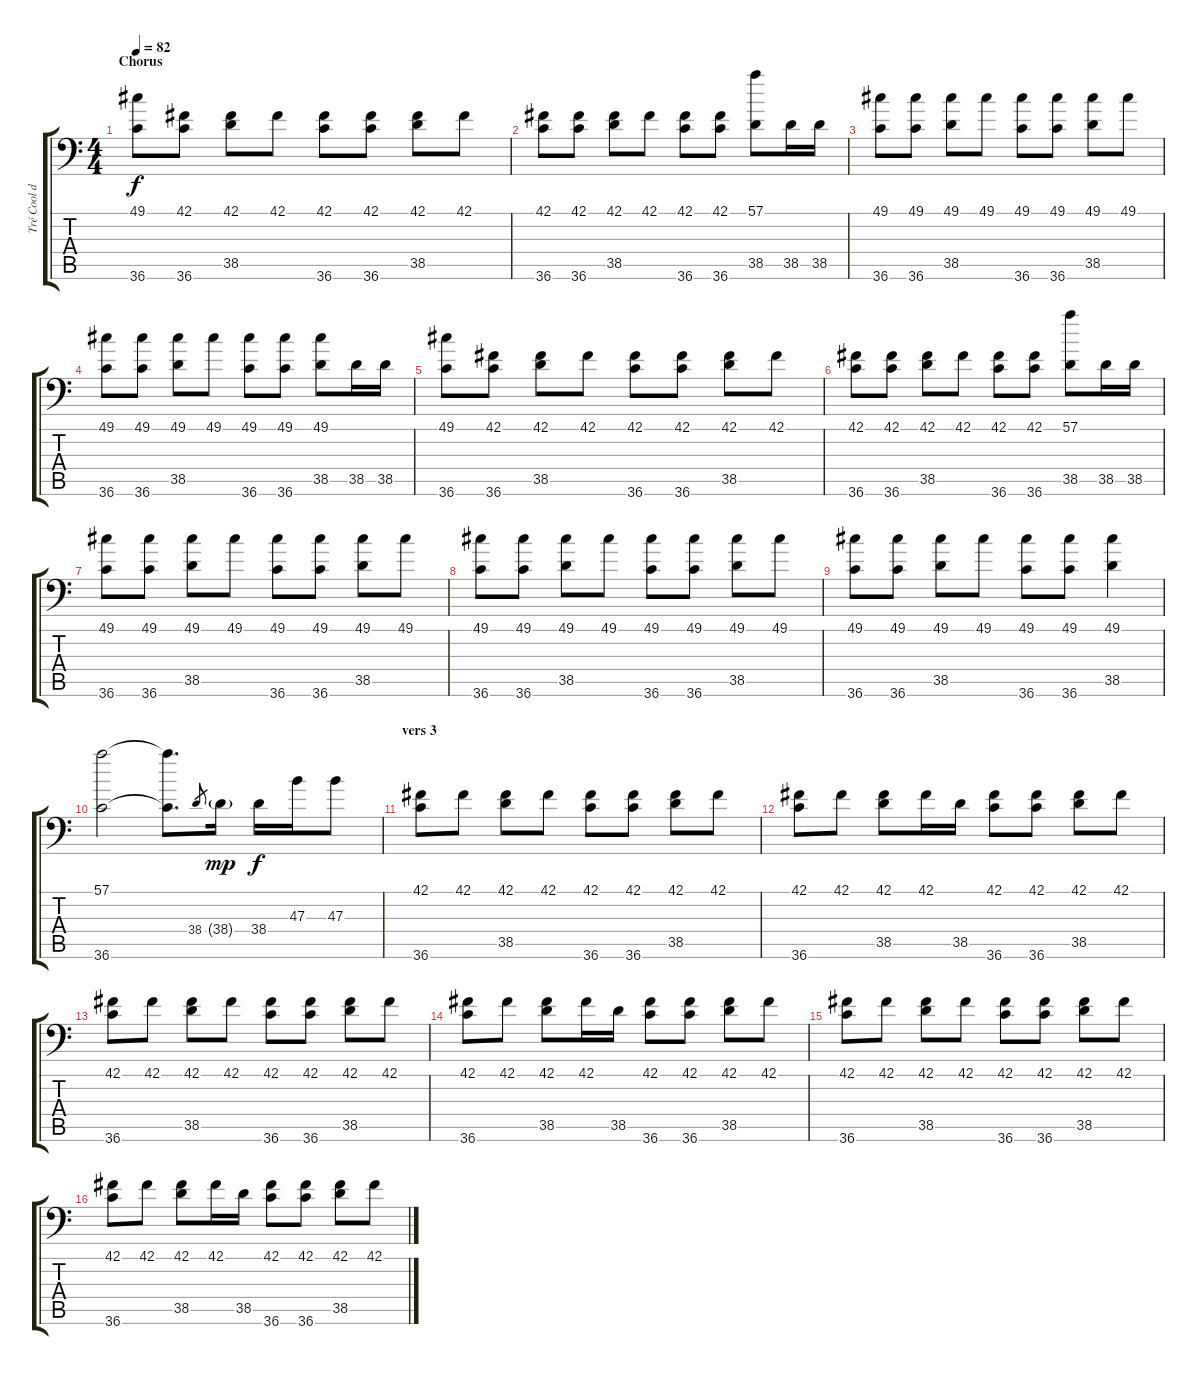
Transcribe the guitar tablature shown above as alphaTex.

\track ("Tré Cool drums" "Tré Cool d") {instrument acousticgrandpiano}
\staff {score tabs}
\tuning (C-1 C-1 C-1 C-1 C-1 C-1) {hide}
\ts (4 4)
\section ("" "Chorus")
\tempo 82
\clef f4
\ks c
(49.1 36.6).8{dy f} (42.1 36.6).8 (42.1 38.5).8 42.1.8 (42.1 36.6).8 (42.1 36.6).8 (42.1 38.5).8 42.1.8 |
(42.1 36.6).8 (42.1 36.6).8 (42.1 38.5).8 42.1.8 (42.1 36.6).8 (42.1 36.6).8 (57.1 38.5).8 38.5.16 38.5.16 |
(49.1 36.6).8 (49.1 36.6).8 (49.1 38.5).8 49.1.8 (49.1 36.6).8 (49.1 36.6).8 (49.1 38.5).8 49.1.8 |
(49.1 36.6).8 (49.1 36.6).8 (49.1 38.5).8 49.1.8 (49.1 36.6).8 (49.1 36.6).8 (49.1 38.5).8 38.5.16 38.5.16 |
(49.1 36.6).8 (42.1 36.6).8 (42.1 38.5).8 42.1.8 (42.1 36.6).8 (42.1 36.6).8 (42.1 38.5).8 42.1.8 |
(42.1 36.6).8 (42.1 36.6).8 (42.1 38.5).8 42.1.8 (42.1 36.6).8 (42.1 36.6).8 (57.1 38.5).8 38.5.16 38.5.16 |
(49.1 36.6).8 (49.1 36.6).8 (49.1 38.5).8 49.1.8 (49.1 36.6).8 (49.1 36.6).8 (49.1 38.5).8 49.1.8 |
(49.1 36.6).8 (49.1 36.6).8 (49.1 38.5).8 49.1.8 (49.1 36.6).8 (49.1 36.6).8 (49.1 38.5).8 49.1.8 |
(49.1 36.6).8 (49.1 36.6).8 (49.1 38.5).8 49.1.8 (49.1 36.6).8 (49.1 36.6).8 (49.1 38.5).4 |
(57.1 36.6).2 (57.1{t} 36.6{t}).8{d} 38.4.8{gr} 38.4{g}.16{dy mp} 38.4.16{dy f} 47.3.16 47.3.8 |
\section ("" "vers 3")
(42.1 36.6).8 42.1.8 (42.1 38.5).8 42.1.8 (42.1 36.6).8 (42.1 36.6).8 (42.1 38.5).8 42.1.8 |
(42.1 36.6).8 42.1.8 (42.1 38.5).8 42.1.16 38.5.16 (42.1 36.6).8 (42.1 36.6).8 (42.1 38.5).8 42.1.8 |
(42.1 36.6).8 42.1.8 (42.1 38.5).8 42.1.8 (42.1 36.6).8 (42.1 36.6).8 (42.1 38.5).8 42.1.8 |
(42.1 36.6).8 42.1.8 (42.1 38.5).8 42.1.16 38.5.16 (42.1 36.6).8 (42.1 36.6).8 (42.1 38.5).8 42.1.8 |
(42.1 36.6).8 42.1.8 (42.1 38.5).8 42.1.8 (42.1 36.6).8 (42.1 36.6).8 (42.1 38.5).8 42.1.8 |
(42.1 36.6).8 42.1.8 (42.1 38.5).8 42.1.16 38.5.16 (42.1 36.6).8 (42.1 36.6).8 (42.1 38.5).8 42.1.8
